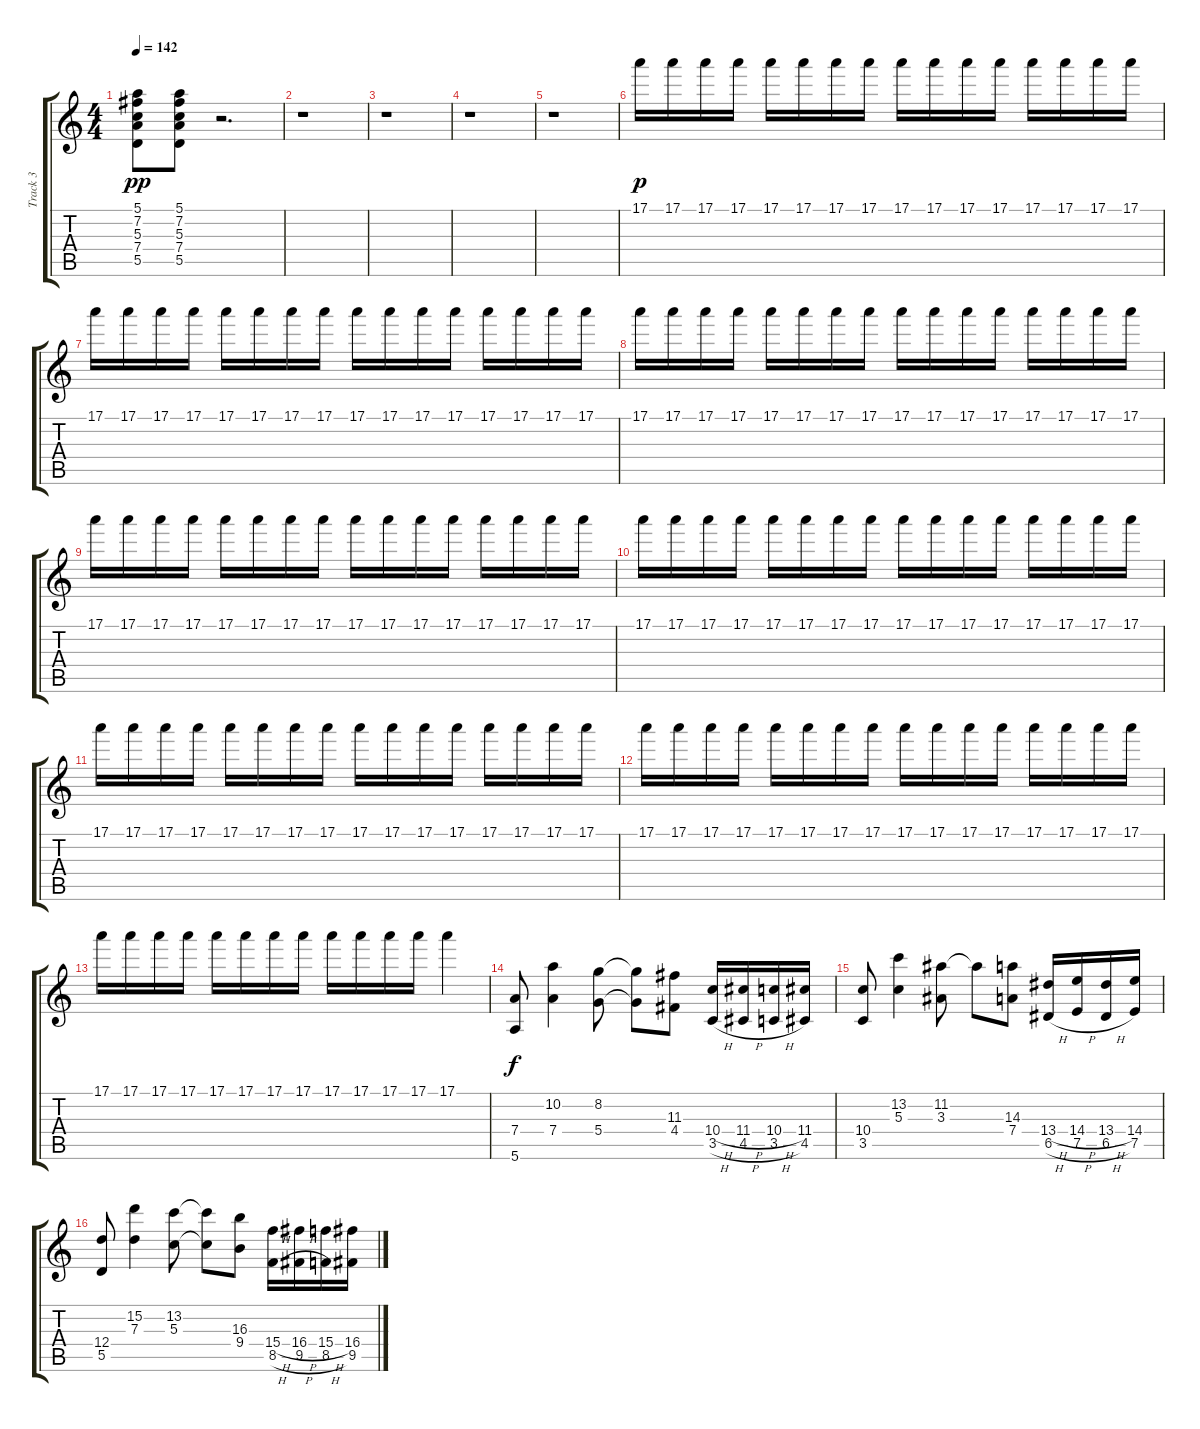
\track ("Track 3" "Track 3") {instrument distortionguitar}
\staff {score tabs}
\tuning (E4 B3 G3 D3 A2 E2) {hide}
\ts (4 4)
\tempo 142
\clef g2
\ks c
(5.1 7.2 5.3 7.4 5.5).8{dy pp} (5.1 7.2 5.3 7.4 5.5).8 r.2{d} |
r.1 |
r.1 |
r.1 |
r.1 |
17.1.16{dy p} 17.1.16 17.1.16 17.1.16 17.1.16 17.1.16 17.1.16 17.1.16 17.1.16 17.1.16 17.1.16 17.1.16 17.1.16 17.1.16 17.1.16 17.1.16 |
17.1.16 17.1.16 17.1.16 17.1.16 17.1.16 17.1.16 17.1.16 17.1.16 17.1.16 17.1.16 17.1.16 17.1.16 17.1.16 17.1.16 17.1.16 17.1.16 |
17.1.16 17.1.16 17.1.16 17.1.16 17.1.16 17.1.16 17.1.16 17.1.16 17.1.16 17.1.16 17.1.16 17.1.16 17.1.16 17.1.16 17.1.16 17.1.16 |
17.1.16 17.1.16 17.1.16 17.1.16 17.1.16 17.1.16 17.1.16 17.1.16 17.1.16 17.1.16 17.1.16 17.1.16 17.1.16 17.1.16 17.1.16 17.1.16 |
17.1.16 17.1.16 17.1.16 17.1.16 17.1.16 17.1.16 17.1.16 17.1.16 17.1.16 17.1.16 17.1.16 17.1.16 17.1.16 17.1.16 17.1.16 17.1.16 |
17.1.16 17.1.16 17.1.16 17.1.16 17.1.16 17.1.16 17.1.16 17.1.16 17.1.16 17.1.16 17.1.16 17.1.16 17.1.16 17.1.16 17.1.16 17.1.16 |
17.1.16 17.1.16 17.1.16 17.1.16 17.1.16 17.1.16 17.1.16 17.1.16 17.1.16 17.1.16 17.1.16 17.1.16 17.1.16 17.1.16 17.1.16 17.1.16 |
17.1.16 17.1.16 17.1.16 17.1.16 17.1.16 17.1.16 17.1.16 17.1.16 17.1.16 17.1.16 17.1.16 17.1.16 17.1.4 |
(7.4 5.6).8{dy f} (10.2 7.4).4 (8.2 5.4).8 (8.2{t} 5.4{t}).8 (11.3 4.4).8 (10.4{h} 3.5{h}).16 (11.4{h} 4.5{h}).16 (10.4{h} 3.5{h}).16 (11.4 4.5).16 |
(10.4 3.5).8 (13.2 5.3).4 (11.2 3.3).8 11.2{t}.8 (14.3 7.4).8 (13.4{h} 6.5{h}).16 (14.4{h} 7.5{h}).16 (13.4{h} 6.5{h}).16 (14.4 7.5).16 |
(12.4 5.5).8 (15.2 7.3).4 (13.2 5.3).8 (13.2{t} 5.3{t}).8 (16.3 9.4).8 (15.4{h} 8.5{h}).16 (16.4{h} 9.5{h}).16 (15.4{h} 8.5{h}).16 (16.4 9.5).16
